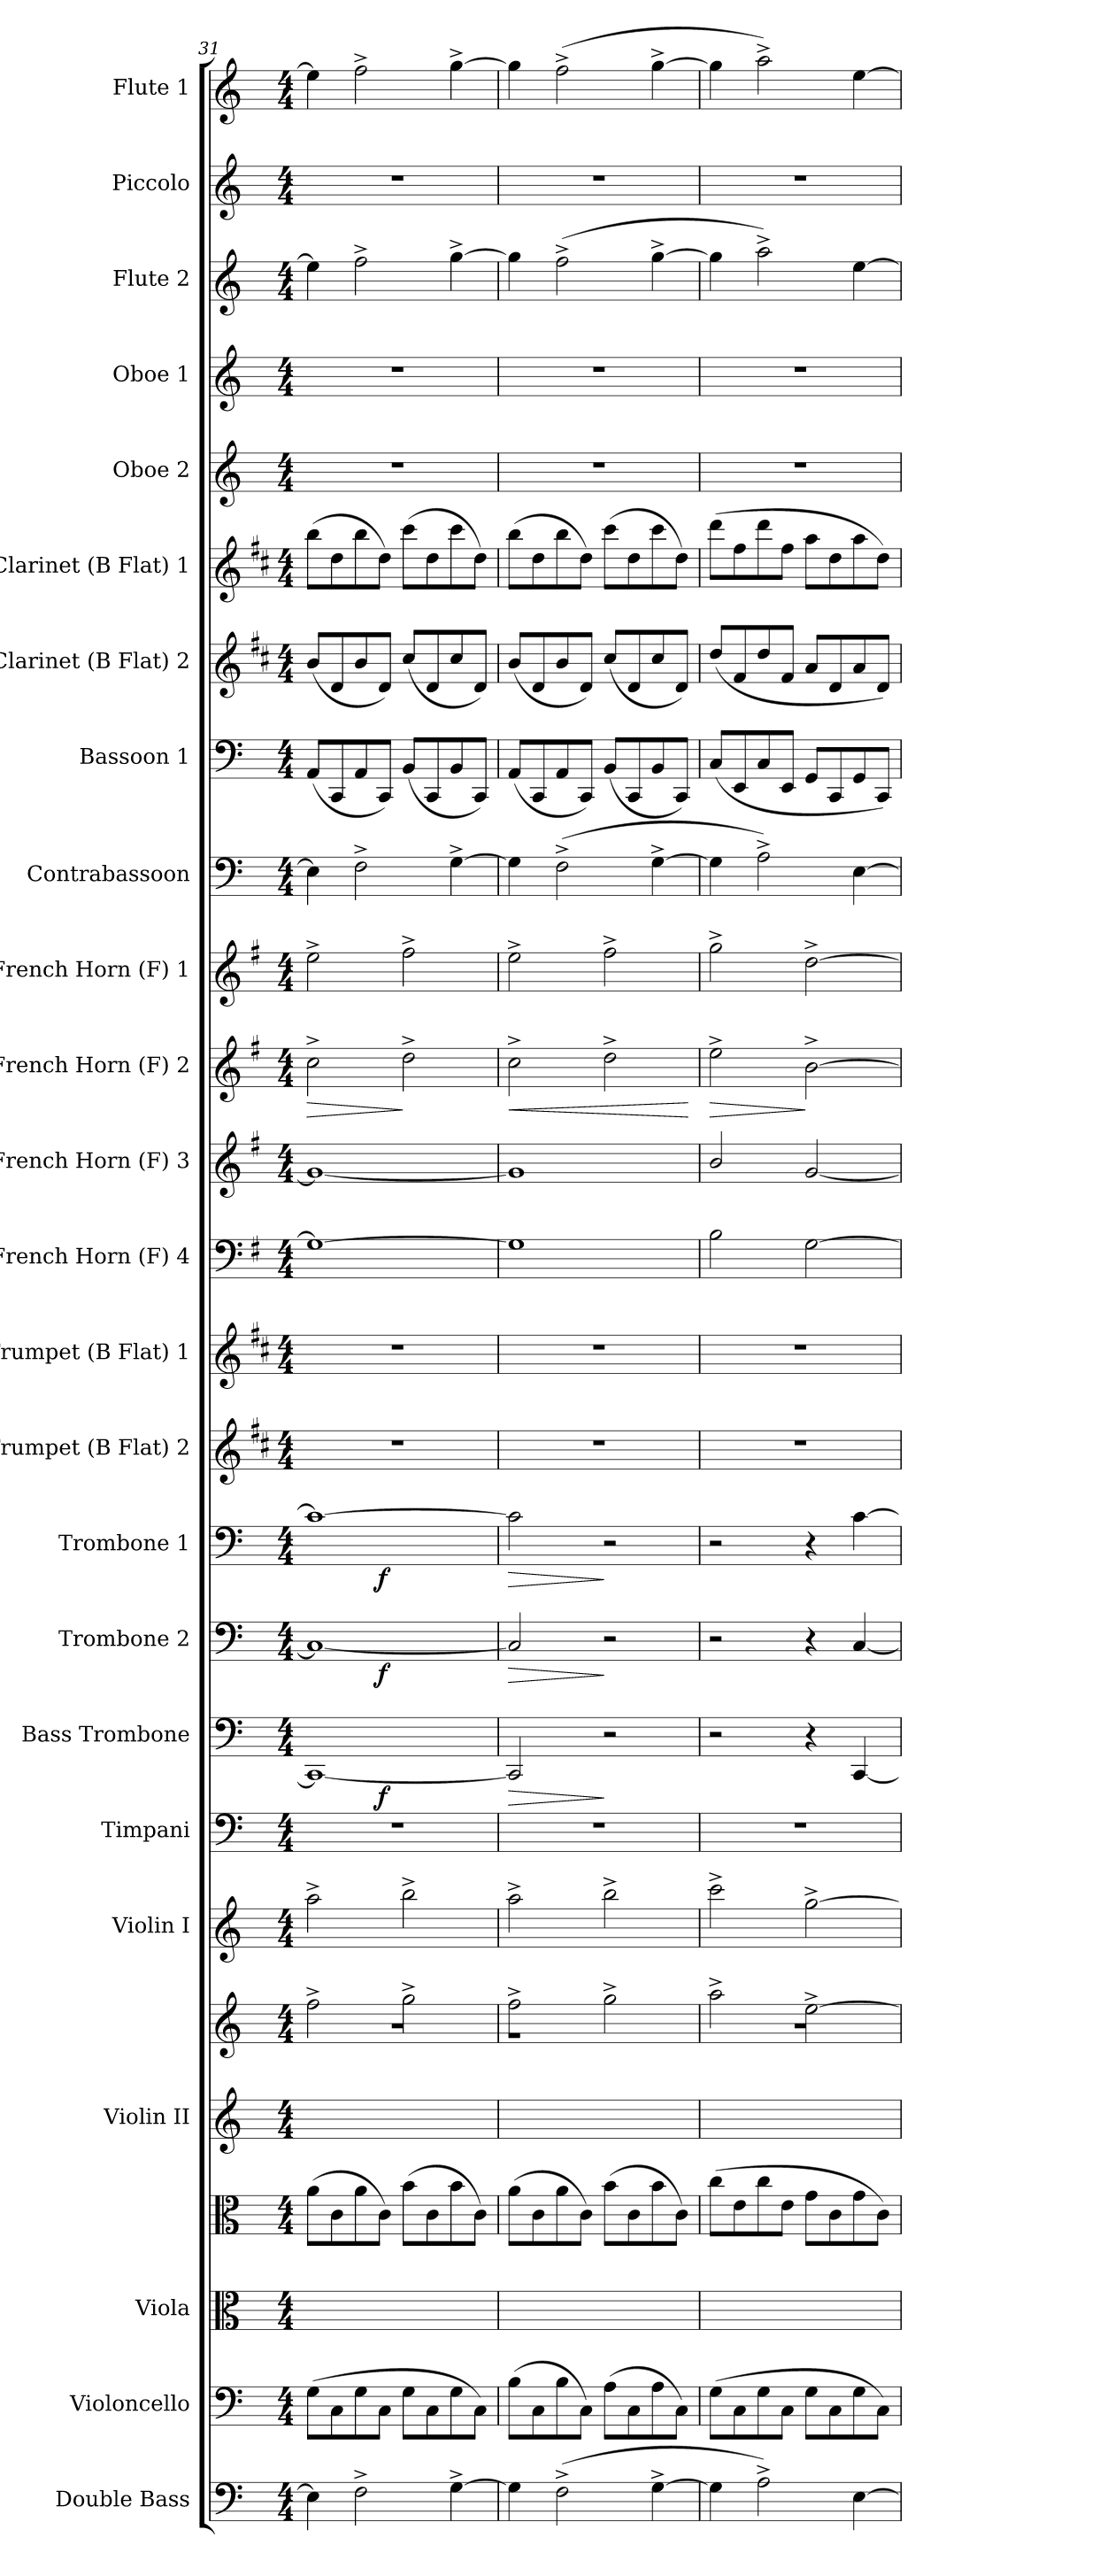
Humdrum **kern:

**kern	**kern	**kern	**kern	**kern	**kern	**kern	**kern	**kern	**dynam	**kern	**dynam	**kern	**dynam	**kern	**kern	**kern	**kern	**kern	**dynam	**kern	**kern	**kern	**kern	**kern	**kern	**kern	**kern	**kern	**kern
*part24	*part23	*part22	*part22	*part21	*part21	*part20	*part19	*part18	*part18	*part17	*part17	*part16	*part16	*part15	*part14	*part13	*part12	*part11	*part11	*part10	*part9	*part8	*part7	*part6	*part5	*part4	*part3	*part2	*part1
*staff26	*staff25	*staff24	*staff23	*staff22	*staff21	*staff20	*staff19	*staff18	*staff18	*staff17	*staff17	*staff16	*staff16	*staff15	*staff14	*staff13	*staff12	*staff11	*staff11	*staff10	*staff9	*staff8	*staff7	*staff6	*staff5	*staff4	*staff3	*staff2	*staff1
*I"Double Bass	*I"Violoncello	*I"Viola	*	*I"Violin II	*	*I"Violin I	*I"Timpani	*I"Bass Trombone	*	*I"Trombone 2	*	*I"Trombone 1	*	*I"Trumpet (B Flat) 2	*I"Trumpet (B Flat) 1	*I"French Horn (F) 4	*I"French Horn (F) 3	*I"French Horn (F) 2	*	*I"French Horn (F) 1	*I"Contrabassoon	*I"Bassoon 1	*I"Clarinet (B Flat) 2	*I"Clarinet (B Flat) 1	*I"Oboe 2	*I"Oboe 1	*I"Flute 2	*I"Piccolo	*I"Flute 1
*I'D. B.	*I'Vc.	*I'Vla	*	*I'Vln II	*	*I'Vln I	*I'Timp.	*I'B. Tbn.	*	*I'Tbn. 2	*	*I'Tbn. 1	*	*I'Tpt (B Flat) 2	*I'Tpt (B Flat) 1	*I'F. Hn (F) 4	*I'F. Hn (F) 3	*I'F. Hn (F) 2	*	*I'F. Hn (F) 1	*I'Cbsn	*I'Bsn 1	*I'Cl. (B Flat) 2	*I'Cl. (B Flat) 1	*I'Ob. 2	*I'Ob. 1	*I'Fl. 2	*I'Picc.	*I'Fl. 1
*clefF4	*clefF4	*clefC3	*clefC3	*clefG2	*clefG2	*clefG2	*clefF4	*clefF4	*	*clefF4	*	*clefF4	*	*clefG2	*clefG2	*clefF4	*clefG2	*clefG2	*	*clefG2	*clefF4	*clefF4	*clefG2	*clefG2	*clefG2	*clefG2	*clefG2	*clefG2	*clefG2
*ITrd7c12	*	*	*	*	*	*	*	*	*	*	*	*	*	*ITrd1c2	*ITrd1c2	*ITrd4c7	*ITrd4c7	*ITrd4c7	*	*ITrd4c7	*ITrd7c12	*	*ITrd1c2	*ITrd1c2	*	*	*	*ITrd-7c-12	*
*k[]	*k[]	*k[]	*k[]	*k[]	*k[]	*k[]	*k[]	*k[]	*	*k[]	*	*k[]	*	*k[]	*k[]	*k[]	*k[]	*k[]	*	*k[]	*k[]	*k[]	*k[]	*k[]	*k[]	*k[]	*k[]	*k[]	*k[]
*C:	*C:	*C:	*C:	*C:	*C:	*C:	*C:	*C:	*	*C:	*	*C:	*	*C:	*C:	*C:	*C:	*C:	*	*C:	*C:	*C:	*C:	*C:	*C:	*C:	*C:	*C:	*C:
*M4/4	*M4/4	*M4/4	*M4/4	*M4/4	*M4/4	*M4/4	*M4/4	*M4/4	*	*M4/4	*	*M4/4	*	*M4/4	*M4/4	*M4/4	*M4/4	*M4/4	*	*M4/4	*M4/4	*M4/4	*M4/4	*M4/4	*M4/4	*M4/4	*M4/4	*M4/4	*M4/4
=31	=31	=31	=31	=31	=31	=31	=31	=31	=31	=31	=31	=31	=31	=31	=31	=31	=31	=31	=31	=31	=31	=31	=31	=31	=31	=31	=31	=31	=31
*	*	*	*	*	*^	*	*	*	*	*	*	*	*	*	*	*	*	*	*	*	*	*	*	*	*	*	*	*	*
!	!	!	!	!	!	!	!	!	!	!	!	!	!	!	!	!	!	!	!	!LO:HP:b	!	!	!	!	!	!	!	!	!	!
*	*	*	*	*	*	*	*	*	*^	*	*^	*	*^	*	*	*	*	*	*	*	*	*	*	*	*	*	*	*	*	*
4EE\]	(8G\L	1ryy	(8a\L	1ryy	2ff^>\	1r	2aa^>\	1r	1CC_<	4.ryy	.	1C_<	4.ryy	.	1c_>	4.ryy	.	1r	1r	1C_>	1c_<	2f^>\	>	2a^>\	4EE\]	(8AA/L	(8a/L	(8aa\L	1r	1r	4ee\]	1r	4ee\]
.	8C\	.	8c\	.	.	.	.	.	.	.	.	.	.	.	.	.	.	.	.	.	.	.	.	.	.	8CC/	8c/	8cc\	.	.	.	.	.
2FF^>\	8G\	.	8a\	.	.	.	.	.	.	.	.	.	.	.	.	.	.	.	.	.	.	.	.	.	2FF^>\	8AA/	8a/	8aa\	.	.	2ff^>\	.	2ff^>\
!	!	!	!	!	!	!	!	!	!	!	!LO:DY:b	!	!	!LO:DY:b	!	!	!LO:DY:b	!	!	!	!	!	!	!	!	!	!	!	!	!	!	!	!
.	8C\J	.	8c\J)	.	.	.	.	.	.	2ryy	f	.	2ryy	f	.	2ryy	f	.	.	.	.	.	.	.	.	8CC/J)	8c/J)	8cc\J)	.	.	.	.	.
.	8G\L	.	(8b\L	.	2gg^>\	.	2bb^>\	.	.	.	.	.	.	.	.	.	.	.	.	.	.	2g^>\	]	2b^>\	.	(8BB/L	(8b/L	(8bb\L	.	.	.	.	.
.	8C\	.	8c\	.	.	.	.	.	.	.	.	.	.	.	.	.	.	.	.	.	.	.	.	.	.	8CC/	8c/	8cc\	.	.	.	.	.
[4GG^>\	8G\	.	8b\	.	.	.	.	.	.	.	.	.	.	.	.	.	.	.	.	.	.	.	.	.	[4GG^>\	8BB/	8b/	8bb\	.	.	[4gg^>\	.	[4gg^>\
.	8C\J)	.	8c\J)	.	.	.	.	.	.	8ryy	.	.	8ryy	.	.	8ryy	.	.	.	.	.	.	.	.	.	8CC/J)	8c/J)	8cc\J)	.	.	.	.	.
=32	=32	=32	=32	=32	=32	=32	=32	=32	=32	=32	=32	=32	=32	=32	=32	=32	=32	=32	=32	=32	=32	=32	=32	=32	=32	=32	=32	=32	=32	=32	=32	=32	=32
!	!	!	!	!	!	!	!	!	!	!	!LO:HP:b	!	!	!LO:HP:b	!	!	!	!	!	!	!	!	!	!	!	!	!	!	!	!	!	!	!
!	!	!	!	!	!	!	!	!	!	!	!	!	!	!LO:HP:n=1:b	!	!	!LO:HP:b	!	!	!	!	!	!LO:HP:b	!	!	!	!	!	!	!	!	!	!
*	*	*	*	*	*	*	*	*	*v	*v	*	*	*	*	*v	*v	*	*	*	*	*	*	*	*	*	*	*	*	*	*	*	*	*
*	*	*	*	*	*	*	*	*	*	*	*v	*v	*	*	*	*	*	*	*	*	*	*	*	*	*	*	*	*	*	*	*
4GG\]	(8B\L	1ryy	(8a\L	1ryy	2ff^>\	1r	2aa^>\	1r	2CC/]	>	2C/]	> >	2c\]	>	1r	1r	1C]	1c]	2f^>\	<	2a^>\	4GG\]	(8AA/L	(8a/L	(8aa\L	1r	1r	4gg\]	1r	4gg\]
.	8C\	.	8c\	.	.	.	.	.	.	.	.	.	.	.	.	.	.	.	.	.	.	.	8CC/	8c/	8cc\	.	.	.	.	.
(2FF^>\	8B\	.	8a\	.	.	.	.	.	.	.	.	.	.	.	.	.	.	.	.	.	.	(2FF^>\	8AA/	8a/	8aa\	.	.	(2ff^>\	.	(2ff^>\
.	8C\J)	.	8c\J)	.	.	.	.	.	.	.	.	.	.	.	.	.	.	.	.	.	.	.	8CC/J)	8c/J)	8cc\J)	.	.	.	.	.
.	(8A\L	.	(8b\L	.	2gg^>\	.	2bb^>\	.	2r	]	2r	]	2r	]	.	.	.	.	2g^>\	.	2b^>\	.	(8BB/L	(8b/L	(8bb\L	.	.	.	.	.
.	8C\	.	8c\	.	.	.	.	.	.	.	.	.	.	.	.	.	.	.	.	.	.	.	8CC/	8c/	8cc\	.	.	.	.	.
[4GG^>\	8A\	.	8b\	.	.	.	.	.	.	.	.	.	.	.	.	.	.	.	.	.	.	[4GG^>\	8BB/	8b/	8bb\	.	.	[4gg^>\	.	[4gg^>\
.	8C\J)	.	8c\J)	.	.	.	.	.	.	.	.	.	.	.	.	.	.	.	.	.	.	.	8CC/J)	8c/J)	8cc\J)	.	.	.	.	.
*	*	*	*	*	*v	*v	*	*	*	*	*	*	*	*	*	*	*	*	*	*	*	*	*	*	*	*	*	*	*	*
.	.	.	.	.	.	.	.	.	.	.	]	.	.	.	.	.	.	.	[	.	.	.	.	.	.	.	.	.	.
=33	=33	=33	=33	=33	=33	=33	=33	=33	=33	=33	=33	=33	=33	=33	=33	=33	=33	=33	=33	=33	=33	=33	=33	=33	=33	=33	=33	=33	=33
*	*	*	*	*	*^	*	*	*	*	*	*	*	*	*	*	*	*	*	*	*	*	*	*	*	*	*	*	*	*
!	!	!	!	!	!	!	!	!	!	!	!	!	!	!	!	!	!	!	!	!LO:HP:b	!	!	!	!	!	!	!	!	!	!
4GG\]	(8G\L	1ryy	(8cc\L	1ryy	2aa^>\	1r	2ccc^>\	1r	2r	.	2r	.	2r	.	1r	1r	2E\	2e/	2a^>\	>	2cc^>\	4GG\]	(8C/L	(8cc/L	(8ccc\L	1r	1r	4gg\]	1r	4gg\]
.	8C\	.	8e\	.	.	.	.	.	.	.	.	.	.	.	.	.	.	.	.	.	.	.	8EE/	8e/	8ee\	.	.	.	.	.
2AA^>\)	8G\	.	8cc\	.	.	.	.	.	.	.	.	.	.	.	.	.	.	.	.	.	.	2AA^>\)	8C/	8cc/	8ccc\	.	.	2aa^>\)	.	2aa^>\)
.	8C\J	.	8e\J	.	.	.	.	.	.	.	.	.	.	.	.	.	.	.	.	.	.	.	8EE/J	8e/J	8ee\J	.	.	.	.	.
.	8G\L	.	8g\L	.	[2ee^>\	.	[2gg^>\	.	4r	.	4r	.	4r	.	.	.	[>2C\	[<2c/	[2e^>\	]	[2g^>\	.	8GG/L	8g/L	8gg\L	.	.	.	.	.
.	8C\	.	8c\	.	.	.	.	.	.	.	.	.	.	.	.	.	.	.	.	.	.	.	8CC/	8c/	8cc\	.	.	.	.	.
[>4EE\	8G\	.	8g\	.	.	.	.	.	[<4CC/	.	[<4C/	.	[>4c\	.	.	.	.	.	.	.	.	[>4EE\	8GG/	8g/	8gg\	.	.	[>4ee\	.	[>4ee\
.	8C\J)	.	8c\J)	.	.	.	.	.	.	.	.	.	.	.	.	.	.	.	.	.	.	.	8CC/J)	8c/J)	8cc\J)	.	.	.	.	.
*	*	*	*	*	*v	*v	*	*	*	*	*	*	*	*	*	*	*	*	*	*	*	*	*	*	*	*	*	*	*	*
=	=	=	=	=	=	=	=	=	=	=	=	=	=	=	=	=	=	=	=	=	=	=	=	=	=	=	=	=	=
*-	*-	*-	*-	*-	*-	*-	*-	*-	*-	*-	*-	*-	*-	*-	*-	*-	*-	*-	*-	*-	*-	*-	*-	*-	*-	*-	*-	*-	*-
